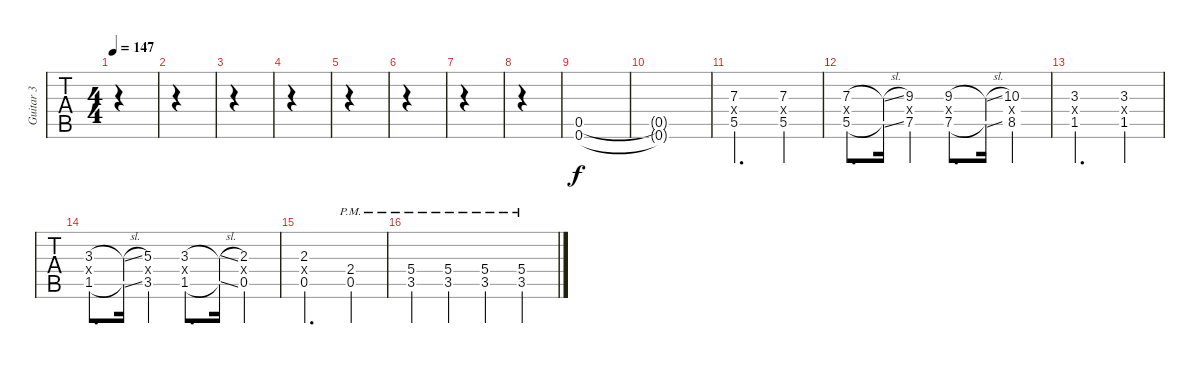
\track ("Guitar 3" "Guitar 3") {instrument distortionguitar}
\staff {tabs}
\tuning (D4 A3 F3 C3 G2 C2) {hide}
\ts (4 4)
\tempo 147
\clef g2
\ks c
|
|
|
|
|
|
|
|
(0.5 0.6).1 |
(0.5{t} 0.6{t}).1 |
(7.3 5.4{x} 5.5).2{d} (7.3 5.4{x} 5.5).4 |
(7.3 5.4{x} 5.5).8{d} (7.3{sl t} 5.5{sl t}).16 (9.3 7.4{x} 7.5).4 (9.3 7.4{x} 7.5).8{d} (9.3{sl t} 7.5{sl t}).16 (10.3 8.4{x} 8.5).4 |
(3.3 1.4{x} 1.5).2{d} (3.3 1.4{x} 1.5).4 |
(3.3 1.4{x} 1.5).8{d} (3.3{sl t} 1.5{sl t}).16 (5.3 3.4{x} 3.5).4 (3.3 1.4{x} 1.5).8{d} (3.3{sl t} 1.5{sl t}).16 (2.3 0.4{x} 0.5).4 |
(2.3 0.4{x} 0.5).2{d} (2.4{pm} 0.5{pm}).4 |
(5.4{pm} 3.5{pm}).4 (5.4{pm} 3.5{pm}).4 (5.4{pm} 3.5{pm}).4 (5.4{pm} 3.5{pm}).4
